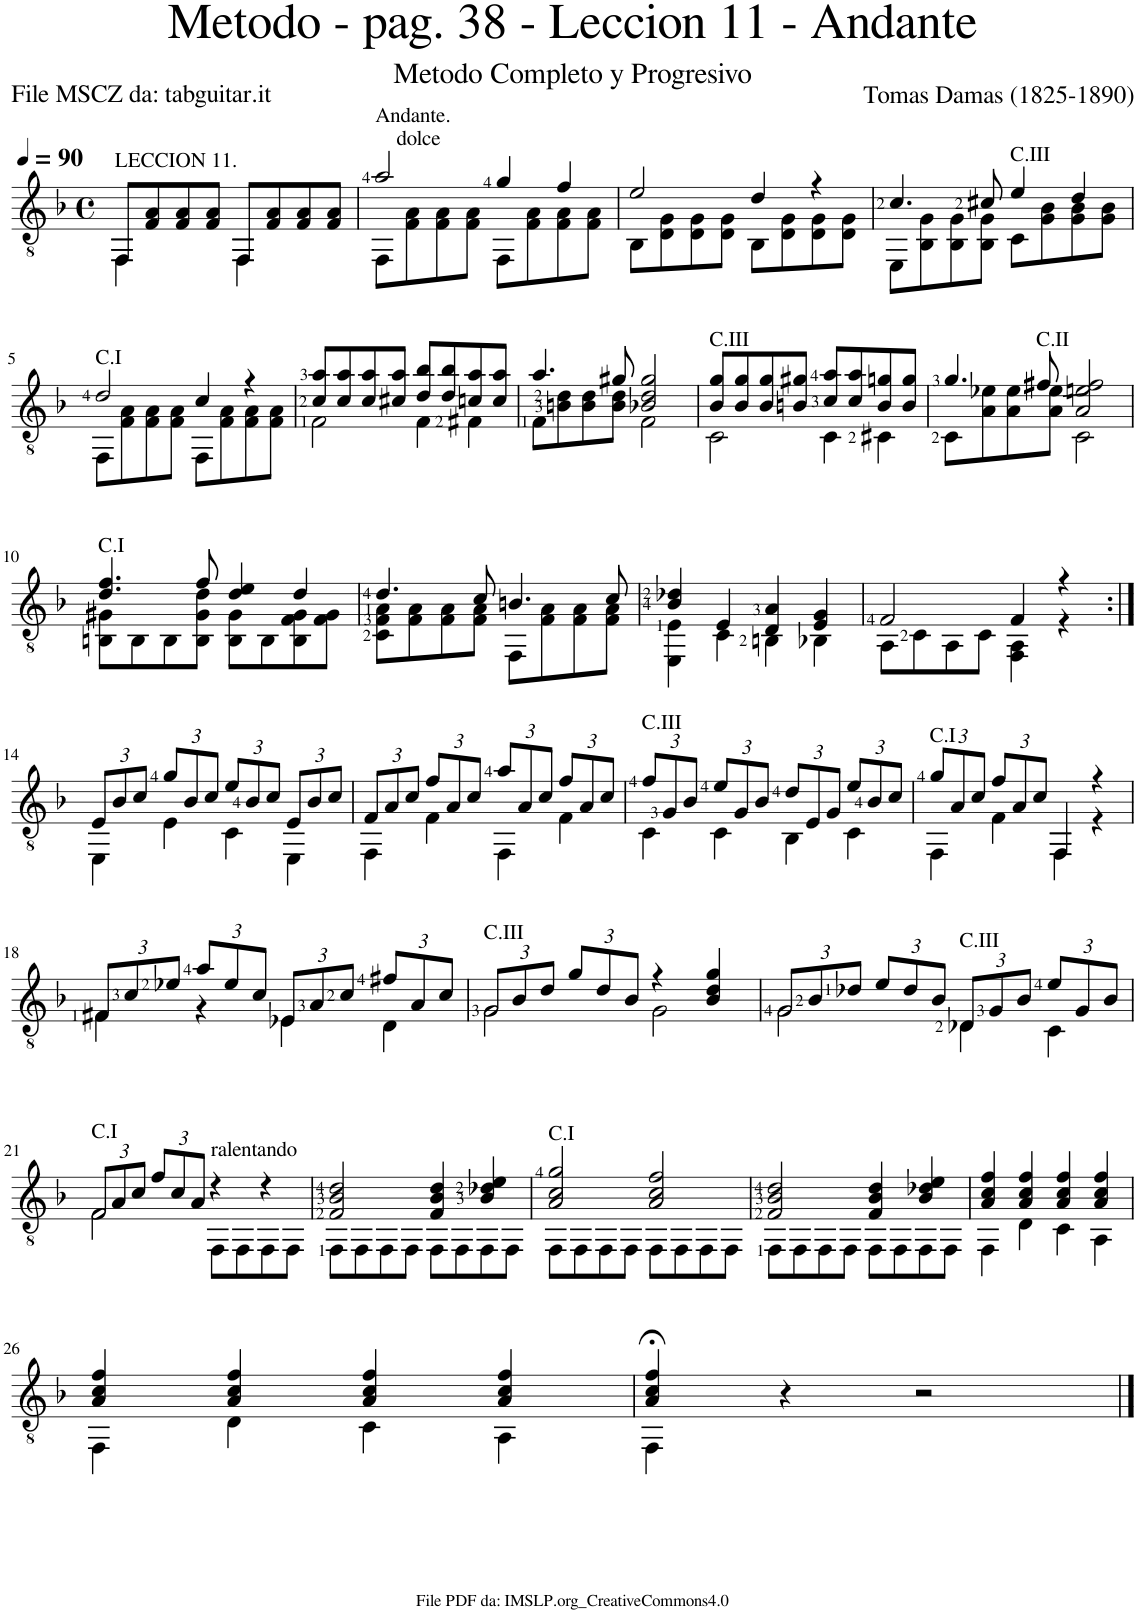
**kern
*part1
*staff1
*I"Guitar
*I'Guit.
*clefGv2
*k[b-]
*M4/4
*met(c)
*MM90
=1
*^
!LO:TX:a:t=LECCION 11.	!
8FF/L	4FF\
8F/ 8A/	.
8F/ 8A/	4ryy
8F/ 8A/J	.
8FF/L	4FF\
8F/ 8A/	.
8F/ 8A/	4ryy
8F/ 8A/J	.
=2	=2
!LO:TX:a:t=Andante.	!
!LO:TX:a:t=dolce	!
2a/	8FF\L
.	8F\ 8A\
.	8F\ 8A\
.	8F\ 8A\J
4g/	8FF\L
.	8F\ 8A\
4f/	8F\ 8A\
.	8F\ 8A\J
=3	=3
2e/	8BB-\L
.	8D\ 8G\
.	8D\ 8G\
.	8D\ 8G\J
4d/	8BB-\L
.	8D\ 8G\
4r	8D\ 8G\
.	8D\ 8G\J
=4	=4
4.c/	8EE\L
.	8BB-\ 8G\
.	8BB-\ 8G\
8c#X/	8BB-\ 8G\J
!LO:TX:a:t=C.III	!
4e/	8C\L
.	8G\ 8B-\
4d/	8G\ 8B-\
.	8G\ 8B-\J
!!LO:LB:g=z	!!
=5	=5
!LO:TX:a:t=C.I	!
2d/	8FF\L
.	8F\ 8A\
.	8F\ 8A\
.	8F\ 8A\J
4c/	8FF\L
.	8F\ 8A\
4r	8F\ 8A\
.	8F\ 8A\J
=6	=6
8c/ 8a/L	2F\
8c/ 8a/	.
8c/ 8a/	.
8c#X/ 8a/J	.
8d/ 8b-/L	4F\
8d/ 8b-/	.
8cn/ 8a/	4F#X\
8c/ 8a/J	.
=7	=7
4.a/	8F\L
.	8Bn\ 8d\
.	8B\ 8d\
8g#X/	8B\ 8d\J
2B-X/ 2d/ 2g#/	2F\
=8	=8
!LO:TX:a:t=C.III	!
8B-/ 8g/L	2C\
8B-/ 8g/	.
8B-/ 8g/	.
8Bn/ 8g#X/J	.
8c/ 8a/L	4C\
8c/ 8a/	.
8B/ 8gn/	4C#X\
8B/ 8g/J	.
=9	=9
4.g/	8C\L
.	8A\ 8e-X\
.	8A\ 8e-\
!LO:TX:a:t=C.II	!
8f#X/	8A\ 8e-\J
2A/ 2en/ 2f#/	2C\
!!LO:LB:g=z	!!
=10	=10
!LO:TX:a:t=C.I	!
4.d/ 4.f/	8BBn\ 8G#X\L
.	8BB\
.	8BB\
8f/	8BB\ 8G#\ 8d\J
4d/ 4e/	8BB\ 8G#\L
.	8BB\
4d/	8BB\ 8F\ 8G#\
.	8F\ 8G#\J
=11	=11
4.d/	8C\ 8F\ 8A\L
.	8F\ 8A\
.	8F\ 8A\
8c/	8F\ 8A\J
4.Bn/	8FF\L
.	8F\ 8A\
.	8F\ 8A\
8c/	8F\ 8A\J
=12	=12
4B-/ 4d-X/	4EE\ 4E\
4E/	4C\
4D/ 4A/	4BBn\
4E/ 4G/	4BB-X\
=13	=13
2F/	8AA\L
.	8C\
.	8AA\
.	8C\J
4F/	4FF\ 4AA\
4r	4r
!!LO:LB:g=z	!!
=14:|!	=14:|!
*Xbrackettup	*
12E/L	4EE\
12B-/	.
12c/J	.
12g/L	4E\
12B-/	.
12c/J	.
12e/L	4C\
12B-/	.
12c/J	.
12E/L	4EE\
12B-/	.
12c/J	.
=15	=15
12F/L	4FF\
12A/	.
12c/J	.
12f/L	4F\
12A/	.
12c/J	.
12a/L	4FF\
12A/	.
12c/J	.
12f/L	4F\
12A/	.
12c/J	.
=16	=16
!LO:TX:a:t=C.III	!
12f/L	4C\
12G/	.
12B-/J	.
12e/L	4C\
12G/	.
12B-/J	.
12d/L	4BB-\
12E/	.
12G/J	.
12e/L	4C\
12B-/	.
12c/J	.
=17	=17
!LO:TX:a:t=C.I	!
12g/L	4FF\
12A/	.
12c/J	.
12f/L	4F\
12A/	.
12c/J	.
4FF/	4FF\
4r	4r
!!LO:LB:g=z	!!
=18	=18
12F#X/L	4F#\
12c/	.
12e-X/J	.
12a/L	4r
12e-/	.
12c/J	.
12E-X/L	4E-\
12A/	.
12c/J	.
12f#X/L	4D\
12A/	.
12c/J	.
=19	=19
!LO:TX:a:t=C.III	!
!LO:N:head=open	!
12G/L	2G\
12B-/	.
12d/J	.
12g/L	.
12d/	.
12B-/J	.
4r	2G\
4B-/ 4d/ 4g/	.
=20	=20
!LO:N:head=open	!
12G/L	2G\
12B-/	.
12d-X/J	.
12e/L	.
12d-/	.
12B-/J	.
!LO:TX:a:t=C.III	!
12D-X/L	4D-\
12G/	.
12B-/J	.
12e/L	4C\
12G/	.
12B-/J	.
!!LO:LB:g=z	!!
=21	=21
!LO:TX:a:t=C.I	!
!LO:N:head=open	!
12F/L	2F\
12A/	.
12c/J	.
12f/L	.
12c/	.
12A/J	.
!LO:TX:a:t=ralentando	!
4r	8FF\L
.	8FF\
4r	8FF\
.	8FF\J
=22	=22
2F/ 2B-/ 2d/	8FF\L
.	8FF\
.	8FF\
.	8FF\J
4F/ 4B-/ 4d/	8FF\L
.	8FF\
4B-/ 4d-X/ 4e/	8FF\
.	8FF\J
=23	=23
!LO:TX:a:t=C.I	!
2A/ 2c/ 2g/	8FF\L
.	8FF\
.	8FF\
.	8FF\J
2A/ 2c/ 2f/	8FF\L
.	8FF\
.	8FF\
.	8FF\J
=24	=24
2F/ 2B-/ 2d/	8FF\L
.	8FF\
.	8FF\
.	8FF\J
4F/ 4B-/ 4d/	8FF\L
.	8FF\
4B-/ 4d-X/ 4e/	8FF\
.	8FF\J
=25	=25
4A/ 4c/ 4f/	4FF\
4A/ 4c/ 4f/	4D\
4A/ 4c/ 4f/	4C\
4A/ 4c/ 4f/	4AA\
!!LO:LB:g=z	!!
=26	=26
4A/ 4c/ 4f/	4FF\
4A/ 4c/ 4f/	4D\
4A/ 4c/ 4f/	4C\
4A/ 4c/ 4f/	4AA\
=27	=27
4A/;< 4c/;< 4f/;<	4FF\
4r	2.ryy
2r	.
*v	*v
==
*-
